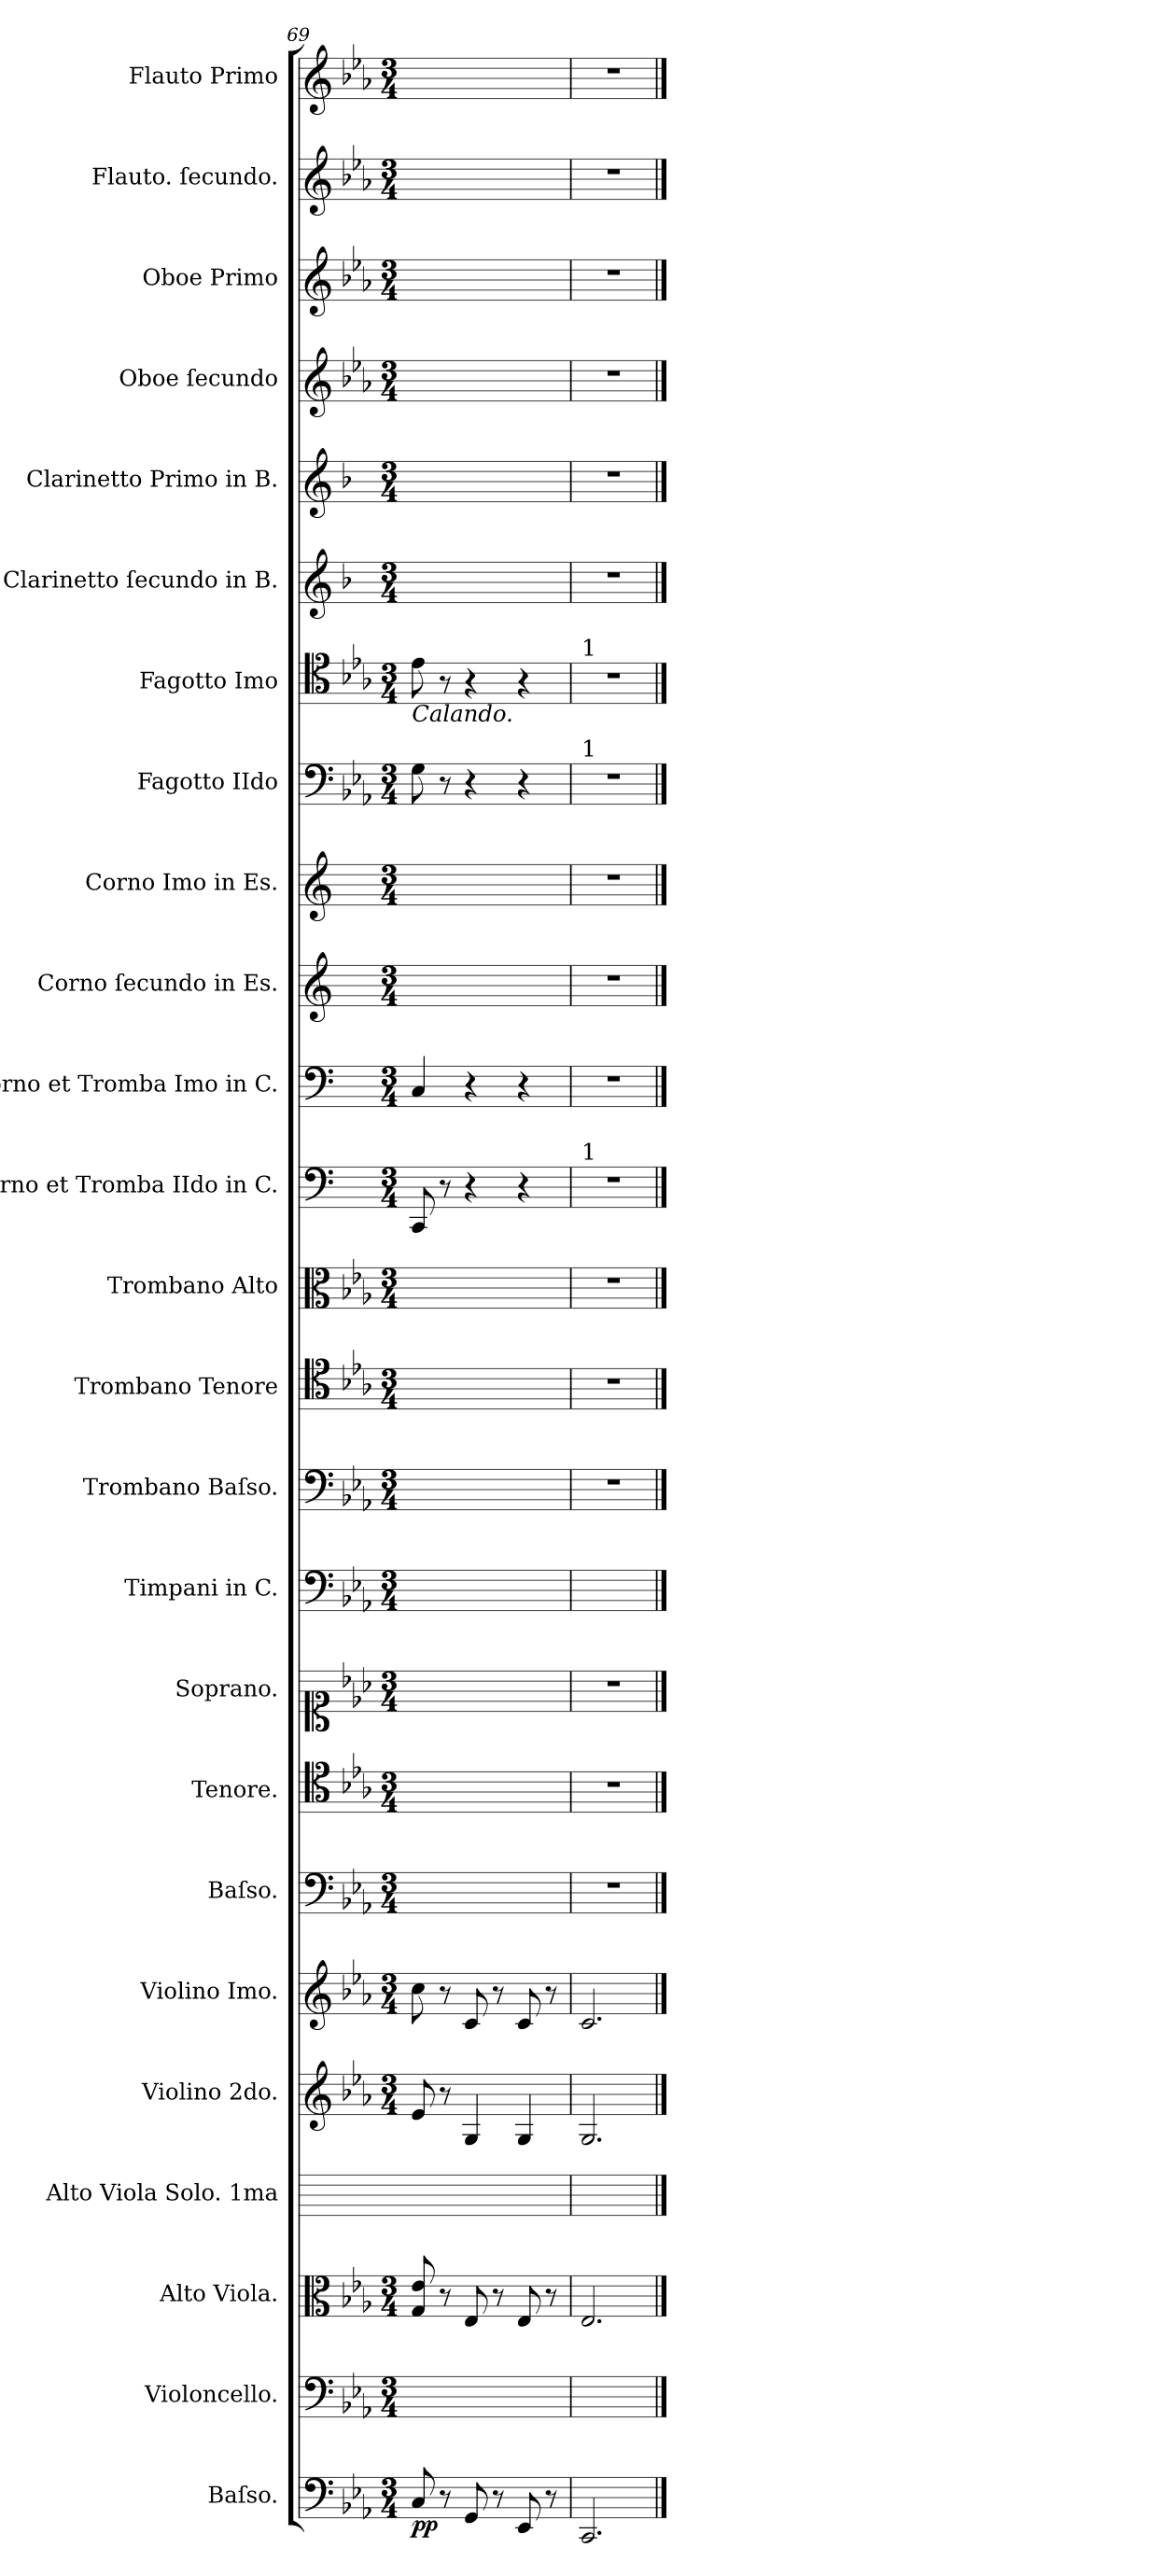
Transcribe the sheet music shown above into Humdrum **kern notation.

**kern	**dynam	**kern	**kern	**kern	**kern	**kern	**kern	**kern	**kern	**kern	**kern	**kern	**kern	**kern	**kern	**kern	**kern	**kern	**kern	**kern	**kern	**kern	**kern	**kern	**kern
*part25	*part25	*part24	*part23	*part22	*part21	*part20	*part19	*part18	*part17	*part16	*part15	*part14	*part13	*part12	*part11	*part10	*part9	*part8	*part7	*part6	*part5	*part4	*part3	*part2	*part1
*staff25	*staff25	*staff24	*staff23	*staff22	*staff21	*staff20	*staff19	*staff18	*staff17	*staff16	*staff15	*staff14	*staff13	*staff12	*staff11	*staff10	*staff9	*staff8	*staff7	*staff6	*staff5	*staff4	*staff3	*staff2	*staff1
*I"Baſso.	*	*I"Violoncello.	*I"Alto Viola.	*I"Alto Viola Solo. 1ma	*I"Violino 2do.	*I"Violino Imo.	*I"Baſso.	*I"Tenore.	*I"Soprano.	*I"Timpani in C.	*I"Trombano Baſso.	*I"Trombano Tenore	*I"Trombano Alto	*I"Corno et Tromba IIdo in C.	*I"Corno et Tromba Imo in C.	*I"Corno ſecundo in Es.	*I"Corno Imo in Es.	*I"Fagotto IIdo	*I"Fagotto Imo	*I"Clarinetto ſecundo in B.	*I"Clarinetto Primo in B.	*I"Oboe ſecundo	*I"Oboe Primo	*I"Flauto. ſecundo.	*I"Flauto Primo
*I'b	*	*I'vlc	*I'a-vla	*I'a-vla	*I'vl 2	*I'vl 1	*I'B	*I'T	*I'S	*I'timp	*I'b-trb	*I't-trb	*I'a-trb	*I'tr 2 in C	*I'tr 1 in C	*I'cor 2 in Es	*I'cor 1 in Es	*I'fag 2	*I'fag 1	*I'cl 2 in B	*I'cl 1 in B	*I'ob 2	*I'ob 1	*I'fl 2	*I'fl 1
*clefF4	*	*clefF4	*clefC3	*	*clefG2	*clefG2	*clefF4	*clefC4	*clefC1	*clefF4	*clefF4	*clefC4	*clefC3	*clefF4	*clefF4	*clefG2	*clefG2	*clefF4	*clefC4	*clefG2	*clefG2	*clefG2	*clefG2	*clefG2	*clefG2
*	*	*	*	*	*	*	*	*	*	*	*	*	*	*	*	*ITrd5c9	*ITrd5c9	*	*	*ITrd1c2	*ITrd1c2	*	*	*	*
*k[b-e-a-]	*	*k[b-e-a-]	*k[b-e-a-]	*	*k[b-e-a-]	*k[b-e-a-]	*k[b-e-a-]	*k[b-e-a-]	*k[b-e-a-]	*k[b-e-a-]	*k[b-e-a-]	*k[b-e-a-]	*k[b-e-a-]	*k[]	*k[]	*k[b-e-a-]	*k[b-e-a-]	*k[b-e-a-]	*k[b-e-a-]	*k[b-e-a-]	*k[b-e-a-]	*k[b-e-a-]	*k[b-e-a-]	*k[b-e-a-]	*k[b-e-a-]
*E-:	*	*E-:	*E-:	*	*E-:	*E-:	*E-:	*E-:	*E-:	*E-:	*E-:	*E-:	*E-:	*	*	*E-:	*E-:	*E-:	*E-:	*E-:	*E-:	*E-:	*E-:	*E-:	*E-:
*M3/4	*	*M3/4	*M3/4	*	*M3/4	*M3/4	*M3/4	*M3/4	*M3/4	*M3/4	*M3/4	*M3/4	*M3/4	*M3/4	*M3/4	*M3/4	*M3/4	*M3/4	*M3/4	*M3/4	*M3/4	*M3/4	*M3/4	*M3/4	*M3/4
=69	=69	=69	=69	=69	=69	=69	=69	=69	=69	=69	=69	=69	=69	=69	=69	=69	=69	=69	=69	=69	=69	=69	=69	=69	=69
!	!	!	!	!	!	!	!	!	!	!	!	!	!	!	!	!	!	!	!LO:TX:b:i:t=Calando.	!	!	!	!	!	!
!	!LO:DY:b	!	!	!	!	!	!	!	!	!	!	!	!	!	!	!	!	!	!	!	!	!	!	!	!
8C/	pp	2.ryy	8G/ 8e-/	2.ryy	8e-/	8cc\	2.ryy	2.ryy	2.ryy	2.ryy	2.ryy	2.ryy	2.ryy	8CC/	4C/	2.ryy	2.ryy	8G\	8e-\	2.ryy	2.ryy	2.ryy	2.ryy	2.ryy	2.ryy
8r	.	.	8r	.	8r	8r	.	.	.	.	.	.	.	8r	.	.	.	8r	8r	.	.	.	.	.	.
8GG/	.	.	8E-/	.	4G/	8c/	.	.	.	.	.	.	.	4r	4r	.	.	4r	4r	.	.	.	.	.	.
8r	.	.	8r	.	.	8r	.	.	.	.	.	.	.	.	.	.	.	.	.	.	.	.	.	.	.
8EE-/	.	.	8E-/	.	4G/	8c/	.	.	.	.	.	.	.	4r	4r	.	.	4r	4r	.	.	.	.	.	.
8r	.	.	8r	.	.	8r	.	.	.	.	.	.	.	.	.	.	.	.	.	.	.	.	.	.	.
=70	=70	=70	=70	=70	=70	=70	=70	=70	=70	=70	=70	=70	=70	=70	=70	=70	=70	=70	=70	=70	=70	=70	=70	=70	=70
!	!	!	!	!	!	!	!	!	!	!	!	!	!	!	!	!	!	!	!LO:TX:a:t=1	!	!	!	!	!	!
!	!	!	!	!	!	!	!	!	!	!	!	!	!	!	!	!	!	!LO:TX:a:t=1	!	!	!	!	!	!	!
!	!	!	!	!	!	!	!	!	!	!	!	!	!	!LO:TX:a:t=1	!	!	!	!	!	!	!	!	!	!	!
2.CC/	.	2.ryy	2.E-/	2.ryy	2.G/	2.c/	2.r	2.r	2.r	2.ryy	2.r	2.r	2.r	2.r	2.r	2.r	2.r	2.r	2.r	2.r	2.r	2.r	2.r	2.r	2.r
==	==	==	==	==	==	==	==	==	==	==	==	==	==	==	==	==	==	==	==	==	==	==	==	==	==
*-	*-	*-	*-	*-	*-	*-	*-	*-	*-	*-	*-	*-	*-	*-	*-	*-	*-	*-	*-	*-	*-	*-	*-	*-	*-
